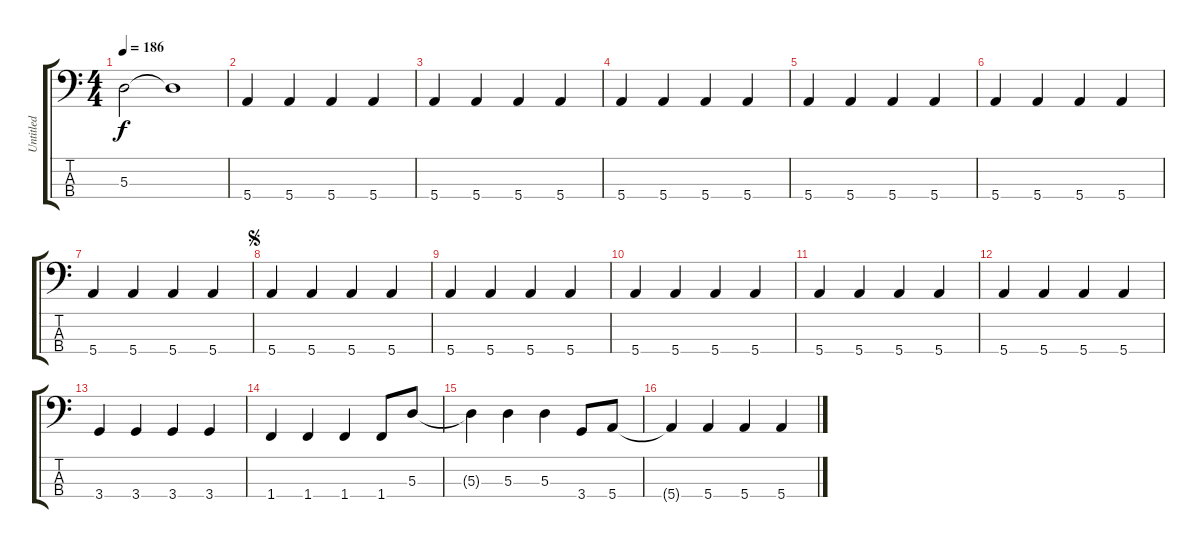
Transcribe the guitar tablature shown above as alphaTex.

\track ("Untitled" "Untitled") {instrument electricbassfinger}
\staff {score tabs}
\tuning (G2 D2 A1 E1) {hide}
\ts (4 4)
\tempo 186
\clef f4
\ks c
5.3{t}.2{dy f} 5.3{t}.1 |
5.4.4 5.4.4 5.4.4 5.4.4 |
5.4.4 5.4.4 5.4.4 5.4.4 |
5.4.4 5.4.4 5.4.4 5.4.4 |
5.4.4 5.4.4 5.4.4 5.4.4 |
5.4.4 5.4.4 5.4.4 5.4.4 |
5.4.4 5.4.4 5.4.4 5.4.4 |
\jump segno
5.4.4 5.4.4 5.4.4 5.4.4 |
5.4.4 5.4.4 5.4.4 5.4.4 |
5.4.4 5.4.4 5.4.4 5.4.4 |
5.4.4 5.4.4 5.4.4 5.4.4 |
5.4.4 5.4.4 5.4.4 5.4.4 |
3.4.4 3.4.4 3.4.4 3.4.4 |
1.4.4 1.4.4 1.4.4 1.4.8 5.3.8 |
5.3{t}.4 5.3.4 5.3.4 3.4.8 5.4.8 |
5.4{t}.4 5.4.4 5.4.4 5.4.4
